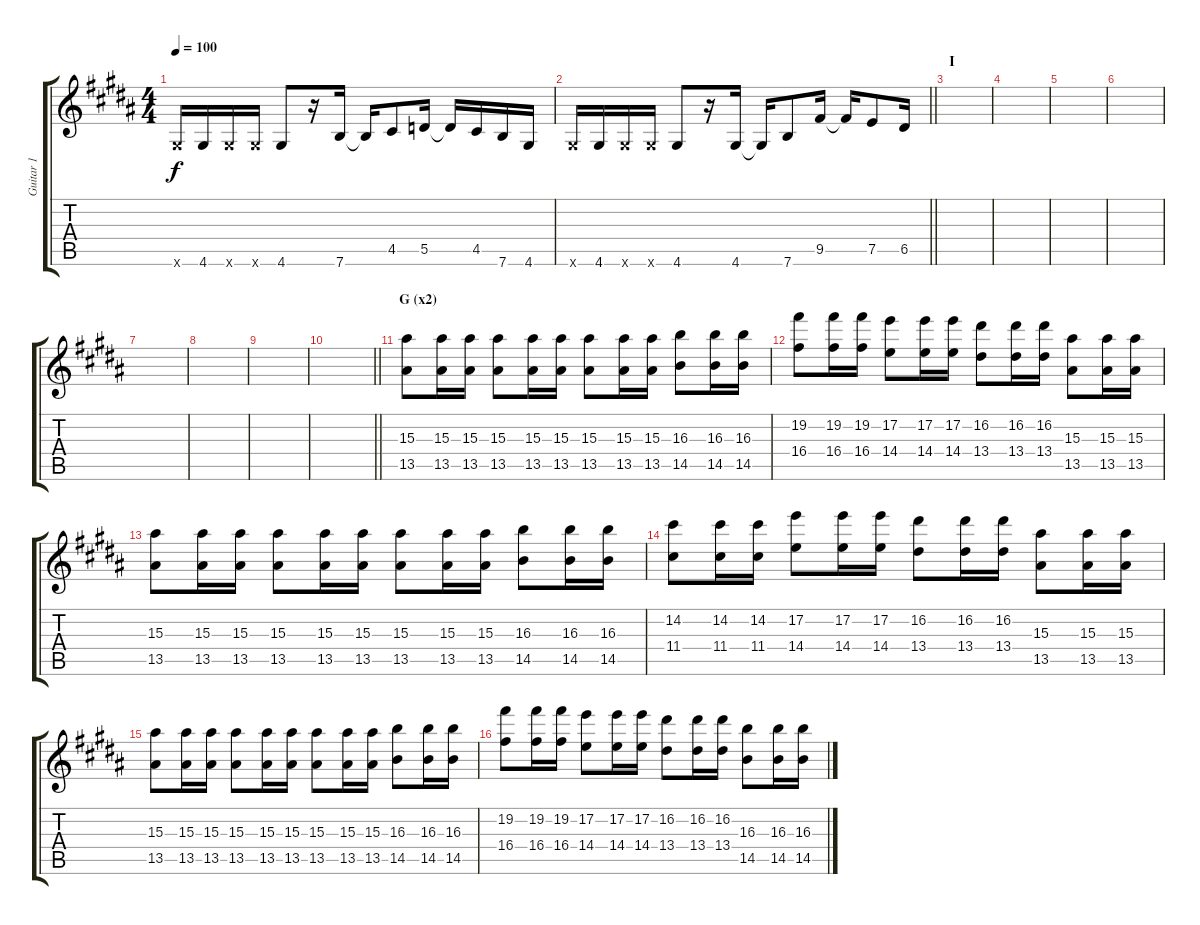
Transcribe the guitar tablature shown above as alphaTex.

\track ("Guitar 1" "Guitar 1") {instrument distortionguitar}
\staff {score tabs}
\tuning (E4 B3 G3 D3 A2 E2) {hide}
\ts (4 4)
\tempo 100
\clef g2
\ks b
4.6{x}.16{dy f} 4.6.16 4.6{x}.16 4.6{x}.16 4.6.8 r.16 7.6.16 7.6{t}.16 4.5.8 5.5.16 5.5{t}.16 4.5.16 7.6.16 4.6.16 |
\barLineRight lightlight
4.6{x}.16 4.6.16 4.6{x}.16 4.6{x}.16 4.6.8 r.16 4.6.16 4.6{t}.16 7.6.8 9.5.16 9.5{t}.16 7.5.8 6.5.16 |
\section ("" "I")
|
|
|
|
|
|
|
\barLineRight lightlight
|
\section ("" "G (x2)")
(15.3 13.5).8{balance 8} (15.3 13.5).16 (15.3 13.5).16 (15.3 13.5).8 (15.3 13.5).16 (15.3 13.5).16 (15.3 13.5).8 (15.3 13.5).16 (15.3 13.5).16 (16.3 14.5).8 (16.3 14.5).16 (16.3 14.5).16 |
(19.2 16.4).8 (19.2 16.4).16 (19.2 16.4).16 (17.2 14.4).8 (17.2 14.4).16 (17.2 14.4).16 (16.2 13.4).8 (16.2 13.4).16 (16.2 13.4).16 (15.3 13.5).8 (15.3 13.5).16 (15.3 13.5).16 |
(15.3 13.5).8 (15.3 13.5).16 (15.3 13.5).16 (15.3 13.5).8 (15.3 13.5).16 (15.3 13.5).16 (15.3 13.5).8 (15.3 13.5).16 (15.3 13.5).16 (16.3 14.5).8 (16.3 14.5).16 (16.3 14.5).16 |
(14.2 11.4).8 (14.2 11.4).16 (14.2 11.4).16 (17.2 14.4).8 (17.2 14.4).16 (17.2 14.4).16 (16.2 13.4).8 (16.2 13.4).16 (16.2 13.4).16 (15.3 13.5).8 (15.3 13.5).16 (15.3 13.5).16 |
(15.3 13.5).8 (15.3 13.5).16 (15.3 13.5).16 (15.3 13.5).8 (15.3 13.5).16 (15.3 13.5).16 (15.3 13.5).8 (15.3 13.5).16 (15.3 13.5).16 (16.3 14.5).8 (16.3 14.5).16 (16.3 14.5).16 |
(19.2 16.4).8 (19.2 16.4).16 (19.2 16.4).16 (17.2 14.4).8 (17.2 14.4).16 (17.2 14.4).16 (16.2 13.4).8 (16.2 13.4).16 (16.2 13.4).16 (16.3 14.5).8 (16.3 14.5).16 (16.3 14.5).16
